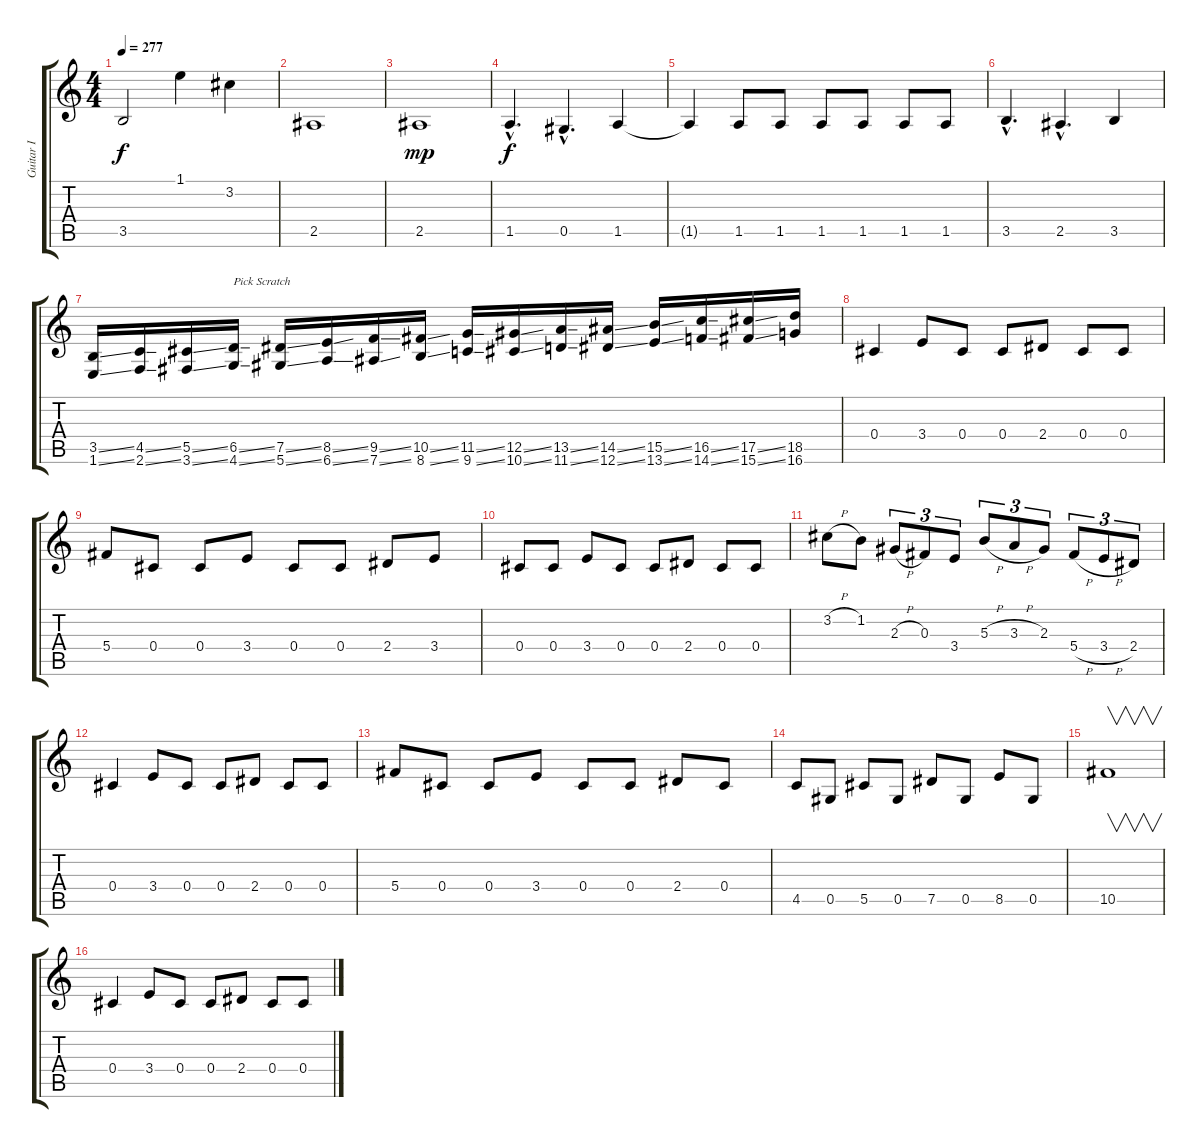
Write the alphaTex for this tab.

\track ("Guitar I" "Guitar I") {instrument overdrivenguitar}
\staff {score tabs}
\tuning (Eb4 Bb3 Gb3 Db3 Ab2 Eb2) {hide}
\ts (4 4)
\tempo 277
\clef g2
\ks c
3.5.2{dy f} 1.1.4 3.2.4 |
2.5.1 |
2.5.1{dy mp} |
1.5{hac}.4{d dy f} 0.5{hac}.4{d} 1.5.4 |
1.5{t}.4 1.5.8 1.5.8 1.5.8 1.5.8 1.5.8 1.5.8 |
3.5{hac}.4{d} 2.5{hac}.4{d} 3.5.4 |
(3.5{ss} 1.6{ss}).16{instrument guitarfretnoise} (4.5{ss} 2.6{ss}).16 (5.5{ss} 3.6{ss}).16 (6.5{ss} 4.6{ss}).16{txt "Pick Scratch"} (7.5{ss} 5.6{ss}).16 (8.5{ss} 6.6{ss}).16 (9.5{ss} 7.6{ss}).16 (10.5{ss} 8.6{ss}).16 (11.5{ss} 9.6{ss}).16 (12.5{ss} 10.6{ss}).16 (13.5{ss} 11.6{ss}).16 (14.5{ss} 12.6{ss}).16 (15.5{ss} 13.6{ss}).16 (16.5{ss} 14.6{ss}).16 (17.5{ss} 15.6{ss}).16 (18.5 16.6).16 |
0.4.4{instrument overdrivenguitar} 3.4.8 0.4.8 0.4.8 2.4.8 0.4.8 0.4.8 |
5.4.8 0.4.8 0.4.8 3.4.8 0.4.8 0.4.8 2.4.8 3.4.8 |
0.4.8 0.4.8 3.4.8 0.4.8 0.4.8 2.4.8 0.4.8 0.4.8 |
3.2{h}.8 1.2.8 2.3{h}.8{tu (3 2)} 0.3.8{tu (3 2)} 3.4.8{tu (3 2)} 5.3{h}.8{tu (3 2)} 3.3{h}.8{tu (3 2)} 2.3.8{tu (3 2)} 5.4{h}.8{tu (3 2)} 3.4{h}.8{tu (3 2)} 2.4.8{tu (3 2)} |
0.4.4 3.4.8 0.4.8 0.4.8 2.4.8 0.4.8 0.4.8 |
5.4.8 0.4.8 0.4.8 3.4.8 0.4.8 0.4.8 2.4.8 0.4.8 |
4.5.8 0.5.8 5.5.8 0.5.8 7.5.8 0.5.8 8.5.8 0.5.8 |
10.5.1{v} |
0.4.4 3.4.8 0.4.8 0.4.8 2.4.8 0.4.8 0.4.8
